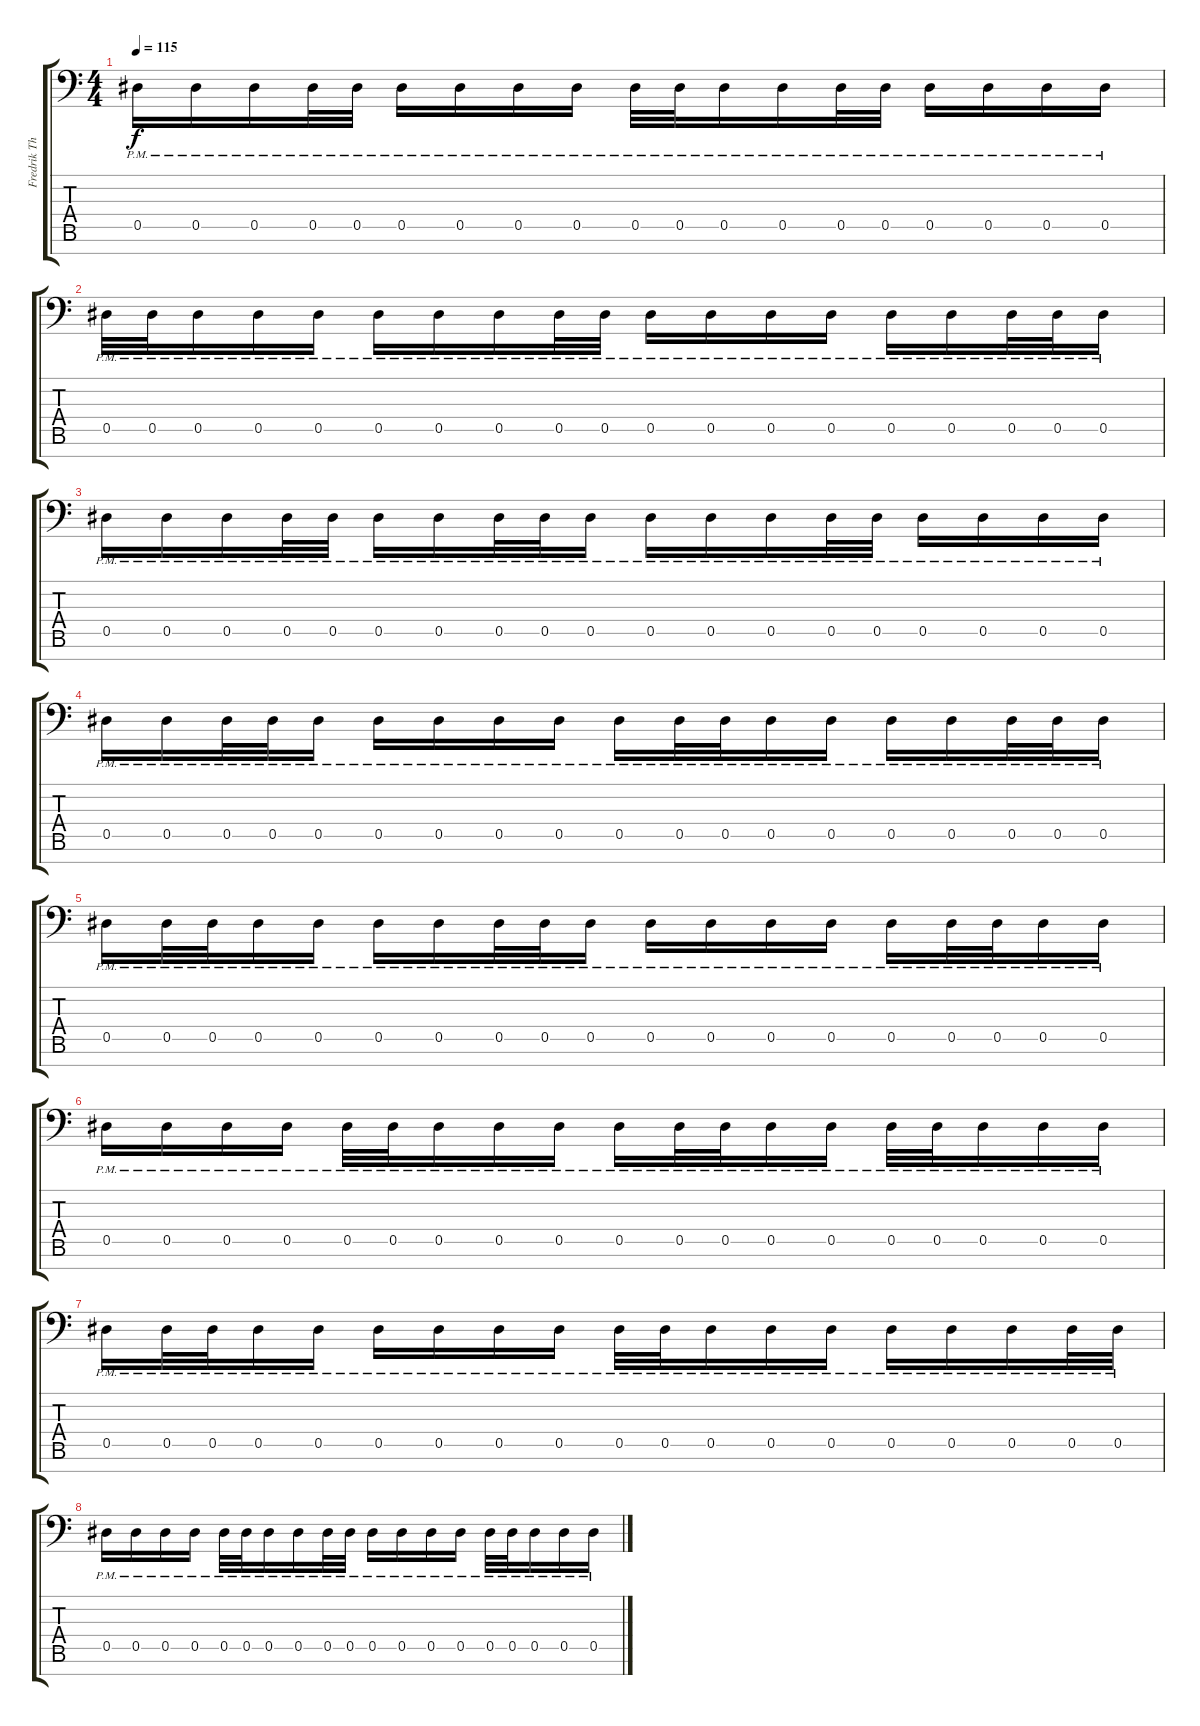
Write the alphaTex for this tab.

\track ("Fredrik Thordendal" "Fredrik Th") {instrument distortionguitar}
\staff {score tabs}
\tuning (Bb3 Gb3 Db3 Ab2 Eb2 Bb1 F1) {hide}
\ts (4 4)
\tempo 115
\clef f4
\ks c
0.5{pm}.16{dy f} 0.5{pm}.16 0.5{pm}.16 0.5{pm}.32 0.5{pm}.32 0.5{pm}.16 0.5{pm}.16 0.5{pm}.16 0.5{pm}.16 0.5{pm}.32 0.5{pm}.32 0.5{pm}.16 0.5{pm}.16 0.5{pm}.32 0.5{pm}.32 0.5{pm}.16 0.5{pm}.16 0.5{pm}.16 0.5{pm}.16 |
0.5{pm}.32 0.5{pm}.32 0.5{pm}.16 0.5{pm}.16 0.5{pm}.16 0.5{pm}.16 0.5{pm}.16 0.5{pm}.16 0.5{pm}.32 0.5{pm}.32 0.5{pm}.16 0.5{pm}.16 0.5{pm}.16 0.5{pm}.16 0.5{pm}.16 0.5{pm}.16 0.5{pm}.32 0.5{pm}.32 0.5{pm}.16 |
0.5{pm}.16 0.5{pm}.16 0.5{pm}.16 0.5{pm}.32 0.5{pm}.32 0.5{pm}.16 0.5{pm}.16 0.5{pm}.32 0.5{pm}.32 0.5{pm}.16 0.5{pm}.16 0.5{pm}.16 0.5{pm}.16 0.5{pm}.32 0.5{pm}.32 0.5{pm}.16 0.5{pm}.16 0.5{pm}.16 0.5{pm}.16 |
0.5{pm}.16 0.5{pm}.16 0.5{pm}.32 0.5{pm}.32 0.5{pm}.16 0.5{pm}.16 0.5{pm}.16 0.5{pm}.16 0.5{pm}.16 0.5{pm}.16 0.5{pm}.32 0.5{pm}.32 0.5{pm}.16 0.5{pm}.16 0.5{pm}.16 0.5{pm}.16 0.5{pm}.32 0.5{pm}.32 0.5{pm}.16 |
0.5{pm}.16 0.5{pm}.32 0.5{pm}.32 0.5{pm}.16 0.5{pm}.16 0.5{pm}.16 0.5{pm}.16 0.5{pm}.32 0.5{pm}.32 0.5{pm}.16 0.5{pm}.16 0.5{pm}.16 0.5{pm}.16 0.5{pm}.16 0.5{pm}.16 0.5{pm}.32 0.5{pm}.32 0.5{pm}.16 0.5{pm}.16 |
0.5{pm}.16 0.5{pm}.16 0.5{pm}.16 0.5{pm}.16 0.5{pm}.32 0.5{pm}.32 0.5{pm}.16 0.5{pm}.16 0.5{pm}.16 0.5{pm}.16 0.5{pm}.32 0.5{pm}.32 0.5{pm}.16 0.5{pm}.16 0.5{pm}.32 0.5{pm}.32 0.5{pm}.16 0.5{pm}.16 0.5{pm}.16 |
0.5{pm}.16 0.5{pm}.32 0.5{pm}.32 0.5{pm}.16 0.5{pm}.16 0.5{pm}.16 0.5{pm}.16 0.5{pm}.16 0.5{pm}.16 0.5{pm}.32 0.5{pm}.32 0.5{pm}.16 0.5{pm}.16 0.5{pm}.16 0.5{pm}.16 0.5{pm}.16 0.5{pm}.16 0.5{pm}.32 0.5{pm}.32 |
0.5{pm}.16 0.5{pm}.16 0.5{pm}.16 0.5{pm}.16 0.5{pm}.32 0.5{pm}.32 0.5{pm}.16 0.5{pm}.16 0.5{pm}.32 0.5{pm}.32 0.5{pm}.16 0.5{pm}.16 0.5{pm}.16 0.5{pm}.16 0.5{pm}.32 0.5{pm}.32 0.5{pm}.16 0.5{pm}.16 0.5{pm}.16
